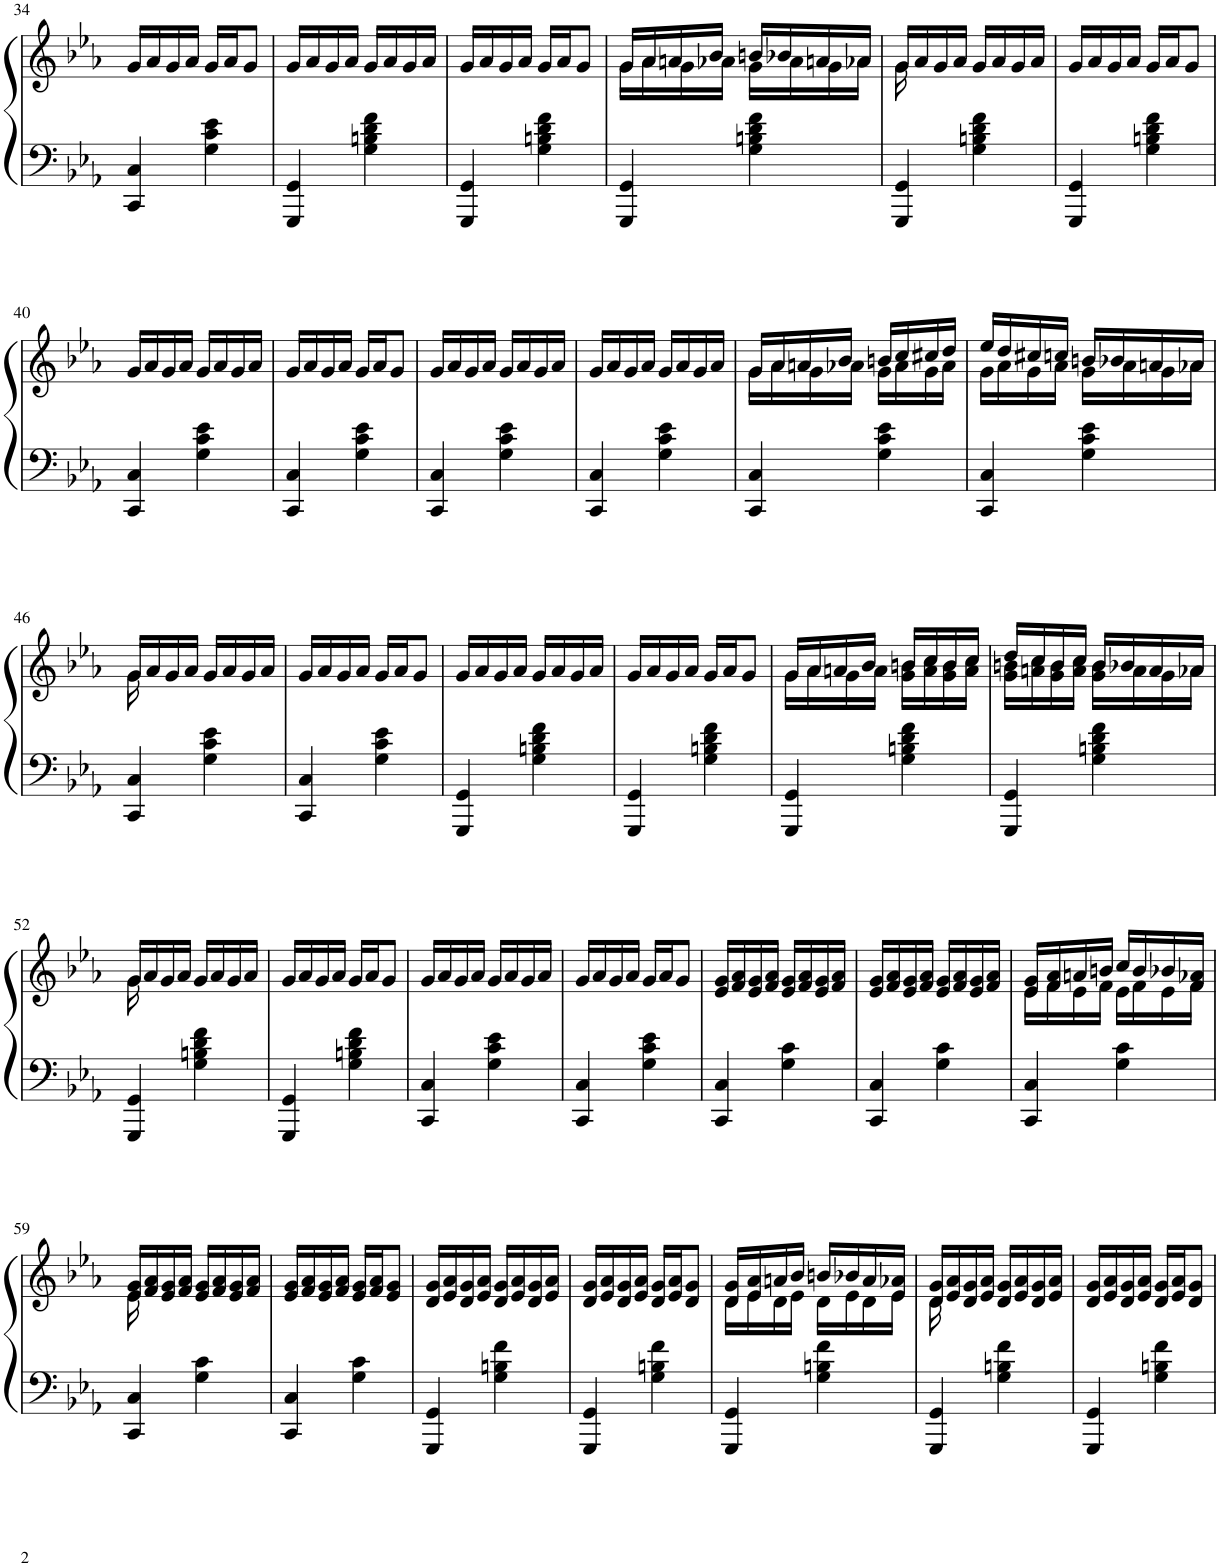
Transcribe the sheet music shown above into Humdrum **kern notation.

**kern	**kern
*part1	*part1
*staff2	*staff1
*I"Piano	*
*I'Pno.	*
!!LO:PB:g=z
*clefF4	*clefG2
*k[b-e-a-]	*k[b-e-a-]
*M2/4	*M2/4
=34	=34
4CC/ 4C/	16g/LL
.	16a-/
.	16g/
.	16a-/JJ
4G\ 4c\ 4e-\	16g/LL
.	16a-/J
.	8g/J
=35	=35
4GGG/ 4GG/	16g/LL
.	16a-/
.	16g/
.	16a-/JJ
4G\ 4Bn\ 4d\ 4f\	16g/LL
.	16a-/
.	16g/
.	16a-/JJ
=36	=36
4GGG/ 4GG/	16g/LL
.	16a-/
.	16g/
.	16a-/JJ
4G\ 4Bn\ 4d\ 4f\	16g/LL
.	16a-/J
.	8g/J
=37	=37
*	*^
4GGG/ 4GG/	16g/LL	16g\LL
.	16a-/	16a-\
.	16an/	16g\
.	16b-/JJ	16a-X\JJ
4G\ 4Bn\ 4d\ 4f\	16bn/LL	16g\LL
.	16b-X/	16a-\
.	16an/	16g\
.	16a-X/JJ	16a-\JJ
=38	=38	=38
4GGG/ 4GG/	16g/LL	16g\
.	16a-/	4..ryy
.	16g/	.
.	16a-/JJ	.
4G\ 4Bn\ 4d\ 4f\	16g/LL	.
.	16a-/	.
.	16g/	.
.	16a-/JJ	.
*	*v	*v
=39	=39
4GGG/ 4GG/	16g/LL
.	16a-/
.	16g/
.	16a-/JJ
4G\ 4Bn\ 4d\ 4f\	16g/LL
.	16a-/J
.	8g/J
!!LO:LB:g=z
=40	=40
4CC/ 4C/	16g/LL
.	16a-/
.	16g/
.	16a-/JJ
4G\ 4c\ 4e-\	16g/LL
.	16a-/
.	16g/
.	16a-/JJ
=41	=41
4CC/ 4C/	16g/LL
.	16a-/
.	16g/
.	16a-/JJ
4G\ 4c\ 4e-\	16g/LL
.	16a-/J
.	8g/J
=42	=42
4CC/ 4C/	16g/LL
.	16a-/
.	16g/
.	16a-/JJ
4G\ 4c\ 4e-\	16g/LL
.	16a-/
.	16g/
.	16a-/JJ
=43	=43
4CC/ 4C/	16g/LL
.	16a-/
.	16g/
.	16a-/JJ
4G\ 4c\ 4e-\	16g/LL
.	16a-/
.	16g/
.	16a-/JJ
=44	=44
*	*^
4CC/ 4C/	16g/LL	16g\LL
.	16a-/	16a-\
.	16an/	16g\
.	16b-/JJ	16a-X\JJ
4G\ 4c\ 4e-\	16bn/LL	16g\LL
.	16cc/	16a-\
.	16cc#X/	16g\
.	16dd/JJ	16a-\JJ
=45	=45	=45
4CC/ 4C/	16ee-/LL	16g\LL
.	16dd/	16a-\
.	16cc#X/	16g\
.	16ccn/JJ	16a-\JJ
4G\ 4c\ 4e-\	16bn/LL	16g\LL
.	16b-X/	16a-\
.	16an/	16g\
.	16a-X/JJ	16a-\JJ
!!LO:LB:g=z	!!
=46	=46	=46
4CC/ 4C/	16g/LL	16g\
.	16a-/	4..ryy
.	16g/	.
.	16a-/JJ	.
4G\ 4c\ 4e-\	16g/LL	.
.	16a-/	.
.	16g/	.
.	16a-/JJ	.
*	*v	*v
=47	=47
4CC/ 4C/	16g/LL
.	16a-/
.	16g/
.	16a-/JJ
4G\ 4c\ 4e-\	16g/LL
.	16a-/J
.	8g/J
=48	=48
4GGG/ 4GG/	16g/LL
.	16a-/
.	16g/
.	16a-/JJ
4G\ 4Bn\ 4d\ 4f\	16g/LL
.	16a-/
.	16g/
.	16a-/JJ
=49	=49
4GGG/ 4GG/	16g/LL
.	16a-/
.	16g/
.	16a-/JJ
4G\ 4Bn\ 4d\ 4f\	16g/LL
.	16a-/J
.	8g/J
=50	=50
*	*^
4GGG/ 4GG/	16g/LL	16g\LL
.	16a-/	16a-\
.	16an/	16g\
.	16b-/JJ	16a\JJ
4G\ 4Bn\ 4d\ 4f\	16bn/LL	16g\ 16b\LL
.	16cc/	16a\ 16cc\
.	16b/	16g\ 16b\
.	16cc/JJ	16a\ 16cc\JJ
=51	=51	=51
4GGG/ 4GG/	16dd/LL	16g\ 16bn\LL
.	16cc/	16an\ 16cc\
.	16b/	16g\ 16b\
.	16cc/JJ	16a\ 16cc\JJ
4G\ 4Bn\ 4d\ 4f\	16b/LL	16g\ 16b\LL
.	16b-X/	16a\
.	16a/	16g\
.	16a-X/JJ	16a-\JJ
!!LO:LB:g=z	!!
=52	=52	=52
4GGG/ 4GG/	16g/LL	16g\
.	16a-/	4..ryy
.	16g/	.
.	16a-/JJ	.
4G\ 4Bn\ 4d\ 4f\	16g/LL	.
.	16a-/	.
.	16g/	.
.	16a-/JJ	.
*	*v	*v
=53	=53
4GGG/ 4GG/	16g/LL
.	16a-/
.	16g/
.	16a-/JJ
4G\ 4Bn\ 4d\ 4f\	16g/LL
.	16a-/J
.	8g/J
=54	=54
4CC/ 4C/	16g/LL
.	16a-/
.	16g/
.	16a-/JJ
4G\ 4c\ 4e-\	16g/LL
.	16a-/
.	16g/
.	16a-/JJ
=55	=55
4CC/ 4C/	16g/LL
.	16a-/
.	16g/
.	16a-/JJ
4G\ 4c\ 4e-\	16g/LL
.	16a-/J
.	8g/J
=56	=56
4CC/ 4C/	16e-/ 16g/LL
.	16f/ 16a-/
.	16e-/ 16g/
.	16f/ 16a-/JJ
4G\ 4c\	16e-/ 16g/LL
.	16f/ 16a-/
.	16e-/ 16g/
.	16f/ 16a-/JJ
=57	=57
4CC/ 4C/	16e-/ 16g/LL
.	16f/ 16a-/
.	16e-/ 16g/
.	16f/ 16a-/JJ
4G\ 4c\	16e-/ 16g/LL
.	16f/ 16a-/
.	16e-/ 16g/
.	16f/ 16a-/JJ
=58	=58
*	*^
4CC/ 4C/	16e-/ 16g/LL	16e-\LL
.	16f/ 16a-/	16f\
.	16an/	16e-\
.	16bn/JJ	16f\JJ
4G\ 4c\	16cc/LL	16e-\LL
.	16b/	16f\
.	16b-X/	16e-\
.	16f/ 16a-X/JJ	16f\JJ
!!LO:LB:g=z	!!
=59	=59	=59
4CC/ 4C/	16e-/ 16g/LL	16e-\
.	16f/ 16a-/	4..ryy
.	16e-/ 16g/	.
.	16f/ 16a-/JJ	.
4G\ 4c\	16e-/ 16g/LL	.
.	16f/ 16a-/	.
.	16e-/ 16g/	.
.	16f/ 16a-/JJ	.
*	*v	*v
=60	=60
4CC/ 4C/	16e-/ 16g/LL
.	16f/ 16a-/
.	16e-/ 16g/
.	16f/ 16a-/JJ
4G\ 4c\	16e-/ 16g/LL
.	16f/ 16a-/J
.	8e-/ 8g/J
=61	=61
4GGG/ 4GG/	16d/ 16g/LL
.	16e-/ 16a-/
.	16d/ 16g/
.	16e-/ 16a-/JJ
4G\ 4Bn\ 4f\	16d/ 16g/LL
.	16e-/ 16a-/
.	16d/ 16g/
.	16e-/ 16a-/JJ
=62	=62
4GGG/ 4GG/	16d/ 16g/LL
.	16e-/ 16a-/
.	16d/ 16g/
.	16e-/ 16a-/JJ
4G\ 4Bn\ 4f\	16d/ 16g/LL
.	16e-/ 16a-/J
.	8d/ 8g/J
=63	=63
*	*^
4GGG/ 4GG/	16d/ 16g/LL	16d\LL
.	16e-/ 16a-/	16e-\
.	16an/	16d\
.	16b-/JJ	16e-\JJ
4G\ 4Bn\ 4f\	16bn/LL	16d\LL
.	16b-X/	16e-\
.	16a/	16d\
.	16e-/ 16a-X/JJ	16e-\JJ
=64	=64	=64
4GGG/ 4GG/	16d/ 16g/LL	16d\
.	16e-/ 16a-/	4..ryy
.	16d/ 16g/	.
.	16e-/ 16a-/JJ	.
4G\ 4Bn\ 4f\	16d/ 16g/LL	.
.	16e-/ 16a-/	.
.	16d/ 16g/	.
.	16e-/ 16a-/JJ	.
*	*v	*v
=65	=65
4GGG/ 4GG/	16d/ 16g/LL
.	16e-/ 16a-/
.	16d/ 16g/
.	16e-/ 16a-/JJ
4G\ 4Bn\ 4f\	16d/ 16g/LL
.	16e-/ 16a-/J
.	8d/ 8g/J
=	=
*-	*-
